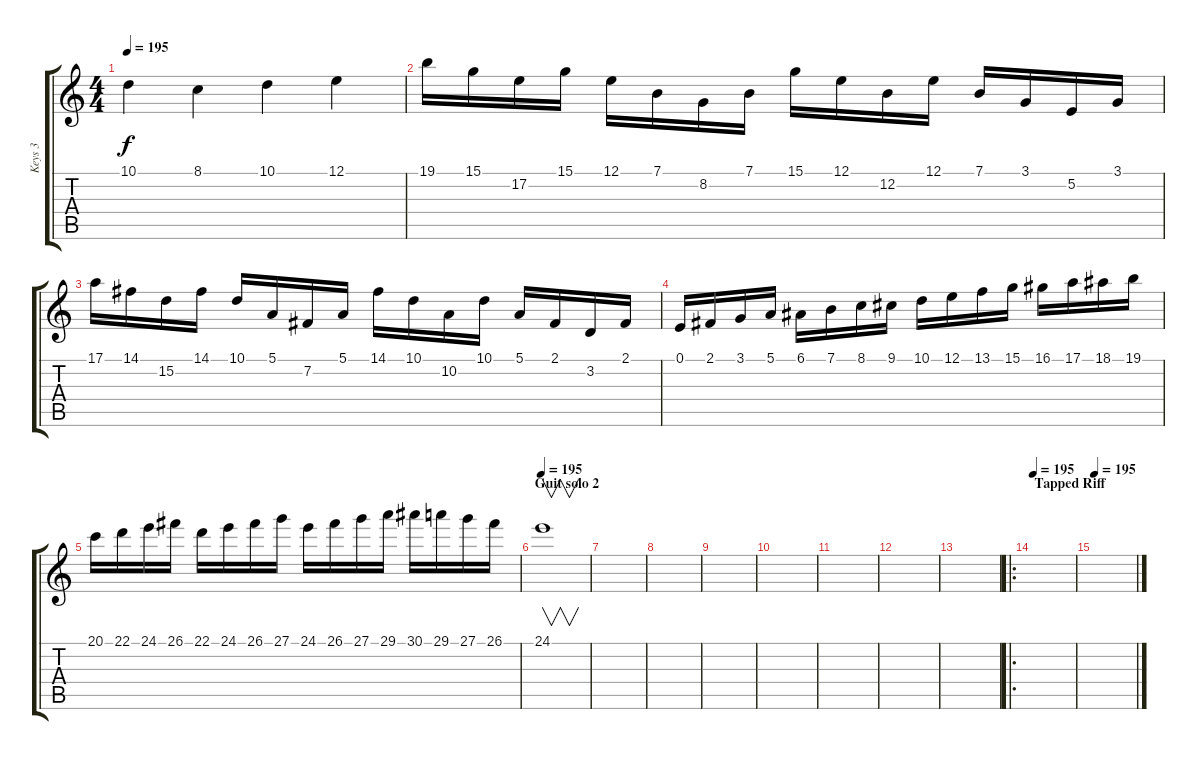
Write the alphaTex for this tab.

\track ("Keys 3" "Keys 3") {instrument acousticgrandpiano}
\staff {score tabs}
\tuning (E4 B3 G3 D3 A2 E2) {hide}
\ts (4 4)
\tempo 195
\clef g2
\ks c
10.1.4{dy f} 8.1.4 10.1.4 12.1.4 |
19.1.16 15.1.16 17.2.16 15.1.16 12.1.16 7.1.16 8.2.16 7.1.16 15.1.16 12.1.16 12.2.16 12.1.16 7.1.16 3.1.16 5.2.16 3.1.16 |
17.1.16 14.1.16 15.2.16 14.1.16 10.1.16 5.1.16 7.2.16 5.1.16 14.1.16 10.1.16 10.2.16 10.1.16 5.1.16 2.1.16 3.2.16 2.1.16 |
0.1.16 2.1.16 3.1.16 5.1.16 6.1.16 7.1.16 8.1.16 9.1.16 10.1.16 12.1.16 13.1.16 15.1.16 16.1.16 17.1.16 18.1.16 19.1.16 |
20.1.16 22.1.16 24.1.16 26.1.16 22.1.16 24.1.16 26.1.16 27.1.16 24.1.16 26.1.16 27.1.16 29.1.16 30.1.16 29.1.16 27.1.16 26.1.16 |
\section ("" "Guit solo 2")
\tempo 195
24.1.1{v} |
|
|
|
|
|
|
|
\ro
\section ("" "Tapped Riff")
\tempo 195
|
\tempo 195
